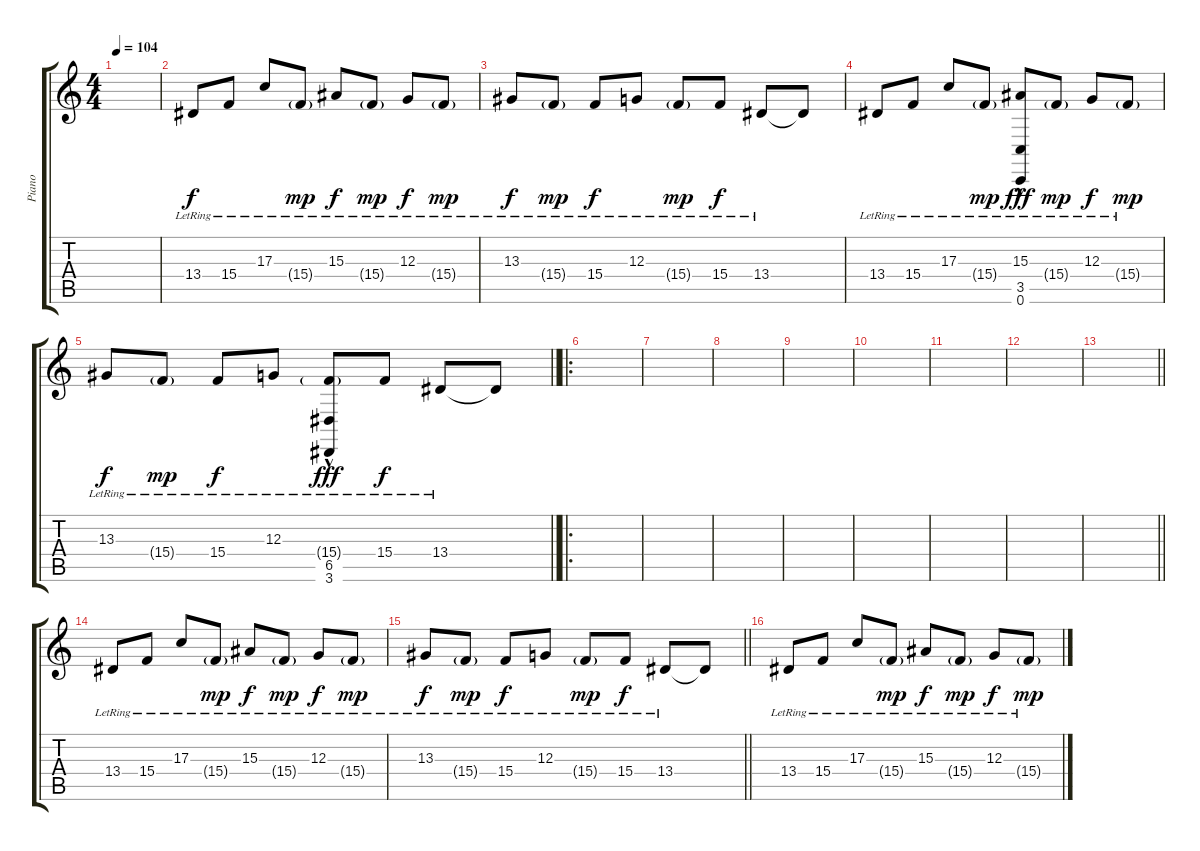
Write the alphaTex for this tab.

\track ("Piano" "Piano") {instrument electricgrandpiano}
\staff {score tabs}
\tuning (E4 B3 G3 D3 A2 C2) {hide}
\ts (4 4)
\tempo 104
\clef g2
\ks c
|
13.4{lr}.8 15.4{lr}.8 17.3{lr}.8 15.4{g lr}.8{dy mp} 15.3{lr}.8{dy f} 15.4{g lr}.8{dy mp} 12.3{lr}.8{dy f} 15.4{g lr}.8{dy mp} |
13.3{lr}.8{dy f} 15.4{g lr}.8{dy mp} 15.4{lr}.8{dy f} 12.3{lr}.8 15.4{g lr}.8{dy mp} 15.4{lr}.8{dy f} 13.4{lr}.8 13.4{t}.8 |
13.4{lr}.8 15.4{lr}.8 17.3{lr}.8 15.4{g lr}.8{dy mp} (15.3{lr} 3.5{lr} 0.6{hac lr}).8{dy fff} 15.4{g lr}.8{dy mp} 12.3{lr}.8{dy f} 15.4{g lr}.8{dy mp} |
\barLineRight lightlight
13.3{lr}.8{dy f} 15.4{g lr}.8{dy mp} 15.4{lr}.8{dy f} 12.3{lr}.8 (15.4{g lr} 6.5{lr} 3.6{hac lr}).8{dy fff} 15.4{lr}.8{dy f} 13.4{lr}.8 13.4{t}.8 |
\ro
\section ("" "")
|
|
|
|
|
|
|
\barLineRight lightlight
|
\section ("" "")
13.4{lr}.8 15.4{lr}.8 17.3{lr}.8 15.4{g lr}.8{dy mp} 15.3{lr}.8{dy f} 15.4{g lr}.8{dy mp} 12.3{lr}.8{dy f} 15.4{g lr}.8{dy mp} |
\barLineRight lightlight
13.3{lr}.8{dy f} 15.4{g lr}.8{dy mp} 15.4{lr}.8{dy f} 12.3{lr}.8 15.4{g lr}.8{dy mp} 15.4{lr}.8{dy f} 13.4{lr}.8 13.4{t}.8 |
13.4{lr}.8 15.4{lr}.8 17.3{lr}.8 15.4{g lr}.8{dy mp} 15.3{lr}.8{dy f} 15.4{g lr}.8{dy mp} 12.3{lr}.8{dy f} 15.4{g lr}.8{dy mp}
